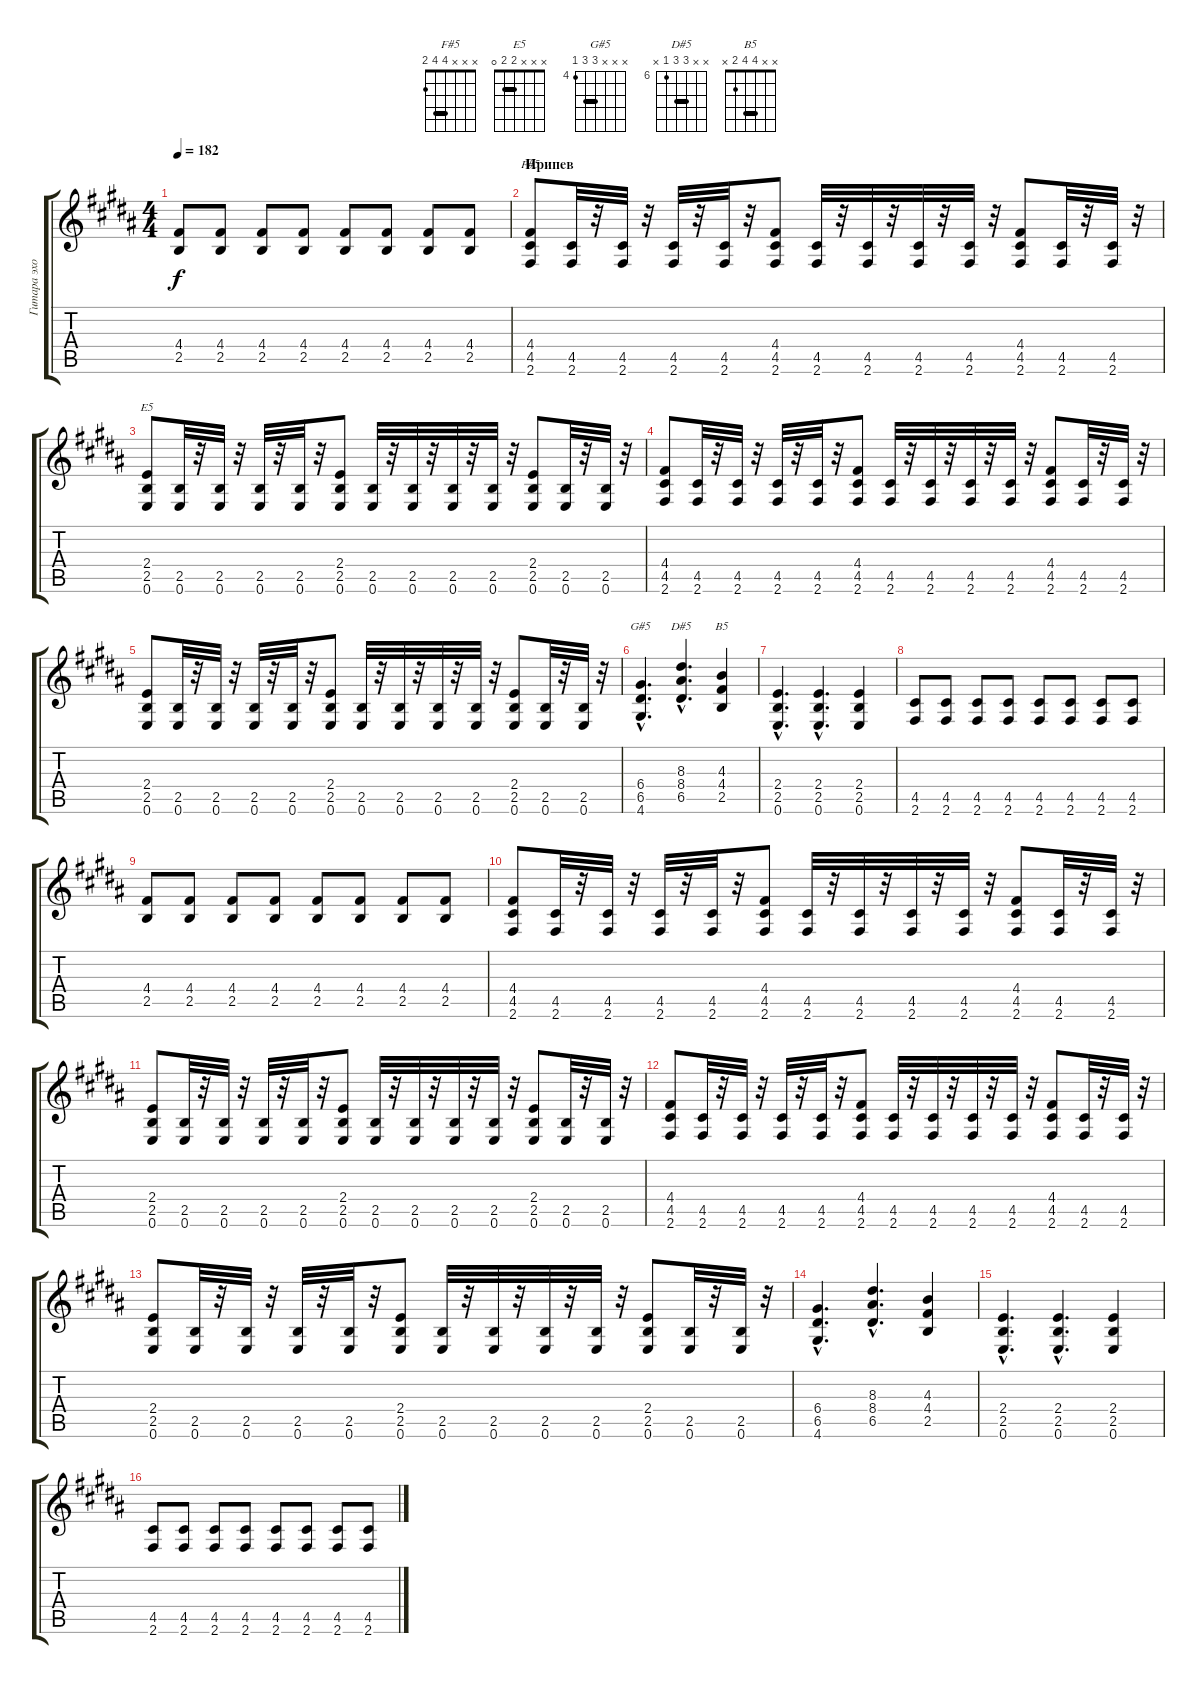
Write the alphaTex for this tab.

\track ("Гитара эхо" "Гитара эхо") {instrument overdrivenguitar}
\staff {score tabs}
\tuning (E4 B3 G3 D3 A2 E2) {hide}
\chord ("F#5" x x x 4 4 2) {barre 4}
\chord ("E5" x x x 2 2 0) {barre 2}
\chord ("G#5" x x x 6 6 4) {firstfret 4 barre 6}
\chord ("D#5" x x 8 8 6 x) {firstfret 6 barre 8}
\chord ("B5" x x 4 4 2 x) {barre 4}
\ts (4 4)
\tempo 182
\clef g2
\ks b
(4.4 2.5).8{dy f} (4.4 2.5).8 (4.4 2.5).8 (4.4 2.5).8 (4.4 2.5).8 (4.4 2.5).8 (4.4 2.5).8 (4.4 2.5).8 |
\section ("" "Припев")
(4.4 4.5 2.6).8{ch "F#5"} (4.5 2.6).32 r.32 (4.5 2.6).32 r.32 (4.5 2.6).32 r.32 (4.5 2.6).32 r.32 (4.4 4.5 2.6).8 (4.5 2.6).32 r.32 (4.5 2.6).32 r.32 (4.5 2.6).32 r.32 (4.5 2.6).32 r.32 (4.4 4.5 2.6).8 (4.5 2.6).32 r.32 (4.5 2.6).32 r.32 |
(2.4 2.5 0.6).8{ch "E5"} (2.5 0.6).32 r.32 (2.5 0.6).32 r.32 (2.5 0.6).32 r.32 (2.5 0.6).32 r.32 (2.4 2.5 0.6).8 (2.5 0.6).32 r.32 (2.5 0.6).32 r.32 (2.5 0.6).32 r.32 (2.5 0.6).32 r.32 (2.4 2.5 0.6).8 (2.5 0.6).32 r.32 (2.5 0.6).32 r.32 |
(4.4 4.5 2.6).8 (4.5 2.6).32 r.32 (4.5 2.6).32 r.32 (4.5 2.6).32 r.32 (4.5 2.6).32 r.32 (4.4 4.5 2.6).8 (4.5 2.6).32 r.32 (4.5 2.6).32 r.32 (4.5 2.6).32 r.32 (4.5 2.6).32 r.32 (4.4 4.5 2.6).8 (4.5 2.6).32 r.32 (4.5 2.6).32 r.32 |
(2.4 2.5 0.6).8 (2.5 0.6).32 r.32 (2.5 0.6).32 r.32 (2.5 0.6).32 r.32 (2.5 0.6).32 r.32 (2.4 2.5 0.6).8 (2.5 0.6).32 r.32 (2.5 0.6).32 r.32 (2.5 0.6).32 r.32 (2.5 0.6).32 r.32 (2.4 2.5 0.6).8 (2.5 0.6).32 r.32 (2.5 0.6).32 r.32 |
(6.4{hac} 6.5{hac} 4.6{hac}).4{d ch "G#5"} (8.3{hac} 8.4{hac} 6.5{hac}).4{d ch "D#5"} (4.3 4.4 2.5).4{ch "B5"} |
(2.4{hac} 2.5{hac} 0.6{hac}).4{d} (2.4{hac} 2.5{hac} 0.6{hac}).4{d} (2.4 2.5 0.6).4 |
(4.5 2.6).8 (4.5 2.6).8 (4.5 2.6).8 (4.5 2.6).8 (4.5 2.6).8 (4.5 2.6).8 (4.5 2.6).8 (4.5 2.6).8 |
(4.4 2.5).8 (4.4 2.5).8 (4.4 2.5).8 (4.4 2.5).8 (4.4 2.5).8 (4.4 2.5).8 (4.4 2.5).8 (4.4 2.5).8 |
(4.4 4.5 2.6).8 (4.5 2.6).32 r.32 (4.5 2.6).32 r.32 (4.5 2.6).32 r.32 (4.5 2.6).32 r.32 (4.4 4.5 2.6).8 (4.5 2.6).32 r.32 (4.5 2.6).32 r.32 (4.5 2.6).32 r.32 (4.5 2.6).32 r.32 (4.4 4.5 2.6).8 (4.5 2.6).32 r.32 (4.5 2.6).32 r.32 |
(2.4 2.5 0.6).8 (2.5 0.6).32 r.32 (2.5 0.6).32 r.32 (2.5 0.6).32 r.32 (2.5 0.6).32 r.32 (2.4 2.5 0.6).8 (2.5 0.6).32 r.32 (2.5 0.6).32 r.32 (2.5 0.6).32 r.32 (2.5 0.6).32 r.32 (2.4 2.5 0.6).8 (2.5 0.6).32 r.32 (2.5 0.6).32 r.32 |
(4.4 4.5 2.6).8 (4.5 2.6).32 r.32 (4.5 2.6).32 r.32 (4.5 2.6).32 r.32 (4.5 2.6).32 r.32 (4.4 4.5 2.6).8 (4.5 2.6).32 r.32 (4.5 2.6).32 r.32 (4.5 2.6).32 r.32 (4.5 2.6).32 r.32 (4.4 4.5 2.6).8 (4.5 2.6).32 r.32 (4.5 2.6).32 r.32 |
(2.4 2.5 0.6).8 (2.5 0.6).32 r.32 (2.5 0.6).32 r.32 (2.5 0.6).32 r.32 (2.5 0.6).32 r.32 (2.4 2.5 0.6).8 (2.5 0.6).32 r.32 (2.5 0.6).32 r.32 (2.5 0.6).32 r.32 (2.5 0.6).32 r.32 (2.4 2.5 0.6).8 (2.5 0.6).32 r.32 (2.5 0.6).32 r.32 |
(6.4{hac} 6.5{hac} 4.6{hac}).4{d} (8.3{hac} 8.4{hac} 6.5{hac}).4{d} (4.3 4.4 2.5).4 |
(2.4{hac} 2.5{hac} 0.6{hac}).4{d} (2.4{hac} 2.5{hac} 0.6{hac}).4{d} (2.4 2.5 0.6).4 |
(4.5 2.6).8 (4.5 2.6).8 (4.5 2.6).8 (4.5 2.6).8 (4.5 2.6).8 (4.5 2.6).8 (4.5 2.6).8 (4.5 2.6).8
